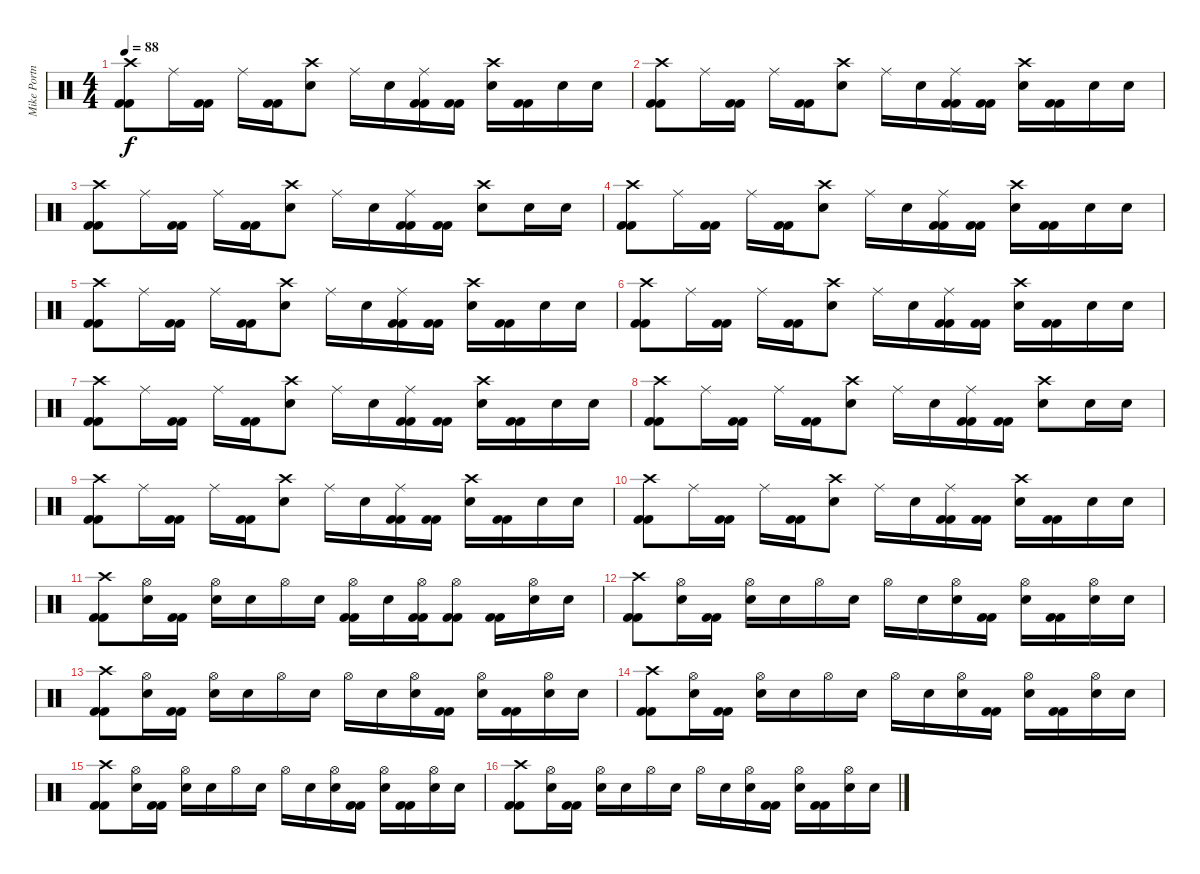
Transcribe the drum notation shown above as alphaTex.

\track ("Mike Portnoy - Drum" "Mike Portn") {instrument percussion}
\staff {score}
\articulation defaults
\ts (4 4)
\tempo 88
\clef neutral
\ks c
("Crash high (hit)" "Kick (hit) 2" "Kick (hit) 2").8{dy f} "Ride (middle)".16 ("Kick (hit) 2" "Kick (hit) 2").16 "Ride (middle)".16 ("Kick (hit) 2" "Kick (hit) 2").16 ("Crash high (hit)" "Snare (hit) 2").8 "Ride (middle)".16 "Snare (hit) 2".16 ("Ride (middle)" "Kick (hit) 2" "Kick (hit) 2").16 ("Kick (hit) 2" "Kick (hit) 2").16 ("Crash high (hit)" "Snare (hit) 2").16 ("Kick (hit) 2" "Kick (hit) 2").16 "Snare (hit) 2".16 "Snare (hit) 2".16 |
("Crash high (hit)" "Kick (hit) 2" "Kick (hit) 2").8 "Ride (middle)".16 ("Kick (hit) 2" "Kick (hit) 2").16 "Ride (middle)".16 ("Kick (hit) 2" "Kick (hit) 2").16 ("Crash high (hit)" "Snare (hit) 2").8 "Ride (middle)".16 "Snare (hit) 2".16 ("Ride (middle)" "Kick (hit) 2" "Kick (hit) 2").16 ("Kick (hit) 2" "Kick (hit) 2").16 ("Crash high (hit)" "Snare (hit) 2").16 ("Kick (hit) 2" "Kick (hit) 2").16 "Snare (hit) 2".16 "Snare (hit) 2".16 |
("Crash high (hit)" "Kick (hit) 2" "Kick (hit) 2").8 "Ride (middle)".16 ("Kick (hit) 2" "Kick (hit) 2").16 "Ride (middle)".16 ("Kick (hit) 2" "Kick (hit) 2").16 ("Crash high (hit)" "Snare (hit) 2").8 "Ride (middle)".16 "Snare (hit) 2".16 ("Ride (middle)" "Kick (hit) 2" "Kick (hit) 2").16 ("Kick (hit) 2" "Kick (hit) 2").16 ("Crash high (hit)" "Snare (hit) 2").8 "Snare (hit) 2".16 "Snare (hit) 2".16 |
("Crash high (hit)" "Kick (hit) 2" "Kick (hit) 2").8 "Ride (middle)".16 ("Kick (hit) 2" "Kick (hit) 2").16 "Ride (middle)".16 ("Kick (hit) 2" "Kick (hit) 2").16 ("Crash high (hit)" "Snare (hit) 2").8 "Ride (middle)".16 "Snare (hit) 2".16 ("Ride (middle)" "Kick (hit) 2" "Kick (hit) 2").16 ("Kick (hit) 2" "Kick (hit) 2").16 ("Crash high (hit)" "Snare (hit) 2").16 ("Kick (hit) 2" "Kick (hit) 2").16 "Snare (hit) 2".16 "Snare (hit) 2".16 |
("Crash high (hit)" "Kick (hit) 2" "Kick (hit) 2").8 "Ride (middle)".16 ("Kick (hit) 2" "Kick (hit) 2").16 "Ride (middle)".16 ("Kick (hit) 2" "Kick (hit) 2").16 ("Crash high (hit)" "Snare (hit) 2").8 "Ride (middle)".16 "Snare (hit) 2".16 ("Ride (middle)" "Kick (hit) 2" "Kick (hit) 2").16 ("Kick (hit) 2" "Kick (hit) 2").16 ("Crash high (hit)" "Snare (hit) 2").16 ("Kick (hit) 2" "Kick (hit) 2").16 "Snare (hit) 2".16 "Snare (hit) 2".16 |
("Crash high (hit)" "Kick (hit) 2" "Kick (hit) 2").8 "Ride (middle)".16 ("Kick (hit) 2" "Kick (hit) 2").16 "Ride (middle)".16 ("Kick (hit) 2" "Kick (hit) 2").16 ("Crash high (hit)" "Snare (hit) 2").8 "Ride (middle)".16 "Snare (hit) 2".16 ("Ride (middle)" "Kick (hit) 2" "Kick (hit) 2").16 ("Kick (hit) 2" "Kick (hit) 2").16 ("Crash high (hit)" "Snare (hit) 2").16 ("Kick (hit) 2" "Kick (hit) 2").16 "Snare (hit) 2".16 "Snare (hit) 2".16 |
("Crash high (hit)" "Kick (hit) 2" "Kick (hit) 2").8 "Ride (middle)".16 ("Kick (hit) 2" "Kick (hit) 2").16 "Ride (middle)".16 ("Kick (hit) 2" "Kick (hit) 2").16 ("Crash high (hit)" "Snare (hit) 2").8 "Ride (middle)".16 "Snare (hit) 2".16 ("Ride (middle)" "Kick (hit) 2" "Kick (hit) 2").16 ("Kick (hit) 2" "Kick (hit) 2").16 ("Crash high (hit)" "Snare (hit) 2").16 ("Kick (hit) 2" "Kick (hit) 2").16 "Snare (hit) 2".16 "Snare (hit) 2".16 |
("Crash high (hit)" "Kick (hit) 2" "Kick (hit) 2").8 "Ride (middle)".16 ("Kick (hit) 2" "Kick (hit) 2").16 "Ride (middle)".16 ("Kick (hit) 2" "Kick (hit) 2").16 ("Crash high (hit)" "Snare (hit) 2").8 "Ride (middle)".16 "Snare (hit) 2".16 ("Ride (middle)" "Kick (hit) 2" "Kick (hit) 2").16 ("Kick (hit) 2" "Kick (hit) 2").16 ("Crash high (hit)" "Snare (hit) 2").8 "Snare (hit) 2".16 "Snare (hit) 2".16 |
("Crash high (hit)" "Kick (hit) 2" "Kick (hit) 2").8 "Ride (middle)".16 ("Kick (hit) 2" "Kick (hit) 2").16 "Ride (middle)".16 ("Kick (hit) 2" "Kick (hit) 2").16 ("Crash high (hit)" "Snare (hit) 2").8 "Ride (middle)".16 "Snare (hit) 2".16 ("Ride (middle)" "Kick (hit) 2" "Kick (hit) 2").16 ("Kick (hit) 2" "Kick (hit) 2").16 ("Crash high (hit)" "Snare (hit) 2").16 ("Kick (hit) 2" "Kick (hit) 2").16 "Snare (hit) 2".16 "Snare (hit) 2".16 |
("Crash high (hit)" "Kick (hit) 2" "Kick (hit) 2").8 "Ride (middle)".16 ("Kick (hit) 2" "Kick (hit) 2").16 "Ride (middle)".16 ("Kick (hit) 2" "Kick (hit) 2").16 ("Crash high (hit)" "Snare (hit) 2").8 "Ride (middle)".16 "Snare (hit) 2".16 ("Ride (middle)" "Kick (hit) 2" "Kick (hit) 2").16 ("Kick (hit) 2" "Kick (hit) 2").16 ("Crash high (hit)" "Snare (hit) 2").16 ("Kick (hit) 2" "Kick (hit) 2").16 "Snare (hit) 2".16 "Snare (hit) 2".16 |
("Crash high (hit)" "Kick (hit) 2" "Kick (hit) 2").8 ("Hi-Hat (open)" "Snare (hit) 2").16 ("Kick (hit) 2" "Kick (hit) 2").16 ("Hi-Hat (open)" "Snare (hit) 2").16 "Snare (hit) 2".16 "Hi-Hat (open)".16 "Snare (hit) 2".16 ("Hi-Hat (open)" "Kick (hit) 2" "Kick (hit) 2").16 "Snare (hit) 2".16 ("Hi-Hat (open)" "Kick (hit) 2" "Kick (hit) 2").16 ("Hi-Hat (open)" "Kick (hit) 2" "Kick (hit) 2").8 ("Kick (hit) 2" "Kick (hit) 2").16 ("Hi-Hat (open)" "Snare (hit) 2").16 "Snare (hit) 2".16 |
("Crash high (hit)" "Kick (hit) 2" "Kick (hit) 2").8 ("Hi-Hat (open)" "Snare (hit) 2").16 ("Kick (hit) 2" "Kick (hit) 2").16 ("Hi-Hat (open)" "Snare (hit) 2").16 "Snare (hit) 2".16 "Hi-Hat (open)".16 "Snare (hit) 2".16 "Hi-Hat (open)".16 "Snare (hit) 2".16 ("Hi-Hat (open)" "Snare (hit) 2").16 ("Kick (hit) 2" "Kick (hit) 2").16 ("Hi-Hat (open)" "Snare (hit) 2").16 ("Kick (hit) 2" "Kick (hit) 2").16 ("Hi-Hat (open)" "Snare (hit) 2").16 "Snare (hit) 2".16 |
("Crash high (hit)" "Kick (hit) 2" "Kick (hit) 2").8 ("Hi-Hat (open)" "Snare (hit) 2").16 ("Kick (hit) 2" "Kick (hit) 2").16 ("Hi-Hat (open)" "Snare (hit) 2").16 "Snare (hit) 2".16 "Hi-Hat (open)".16 "Snare (hit) 2".16 "Hi-Hat (open)".16 "Snare (hit) 2".16 ("Hi-Hat (open)" "Snare (hit) 2").16 ("Kick (hit) 2" "Kick (hit) 2").16 ("Hi-Hat (open)" "Snare (hit) 2").16 ("Kick (hit) 2" "Kick (hit) 2").16 ("Hi-Hat (open)" "Snare (hit) 2").16 "Snare (hit) 2".16 |
("Crash high (hit)" "Kick (hit) 2" "Kick (hit) 2").8 ("Hi-Hat (open)" "Snare (hit) 2").16 ("Kick (hit) 2" "Kick (hit) 2").16 ("Hi-Hat (open)" "Snare (hit) 2").16 "Snare (hit) 2".16 "Hi-Hat (open)".16 "Snare (hit) 2".16 "Hi-Hat (open)".16 "Snare (hit) 2".16 ("Hi-Hat (open)" "Snare (hit) 2").16 ("Kick (hit) 2" "Kick (hit) 2").16 ("Hi-Hat (open)" "Snare (hit) 2").16 ("Kick (hit) 2" "Kick (hit) 2").16 ("Hi-Hat (open)" "Snare (hit) 2").16 "Snare (hit) 2".16 |
("Crash high (hit)" "Kick (hit) 2" "Kick (hit) 2").8 ("Hi-Hat (open)" "Snare (hit) 2").16 ("Kick (hit) 2" "Kick (hit) 2").16 ("Hi-Hat (open)" "Snare (hit) 2").16 "Snare (hit) 2".16 "Hi-Hat (open)".16 "Snare (hit) 2".16 "Hi-Hat (open)".16 "Snare (hit) 2".16 ("Hi-Hat (open)" "Snare (hit) 2").16 ("Kick (hit) 2" "Kick (hit) 2").16 ("Hi-Hat (open)" "Snare (hit) 2").16 ("Kick (hit) 2" "Kick (hit) 2").16 ("Hi-Hat (open)" "Snare (hit) 2").16 "Snare (hit) 2".16 |
("Crash high (hit)" "Kick (hit) 2" "Kick (hit) 2").8 ("Hi-Hat (open)" "Snare (hit) 2").16 ("Kick (hit) 2" "Kick (hit) 2").16 ("Hi-Hat (open)" "Snare (hit) 2").16 "Snare (hit) 2".16 "Hi-Hat (open)".16 "Snare (hit) 2".16 "Hi-Hat (open)".16 "Snare (hit) 2".16 ("Hi-Hat (open)" "Snare (hit) 2").16 ("Kick (hit) 2" "Kick (hit) 2").16 ("Hi-Hat (open)" "Snare (hit) 2").16 ("Kick (hit) 2" "Kick (hit) 2").16 ("Hi-Hat (open)" "Snare (hit) 2").16 "Snare (hit) 2".16
